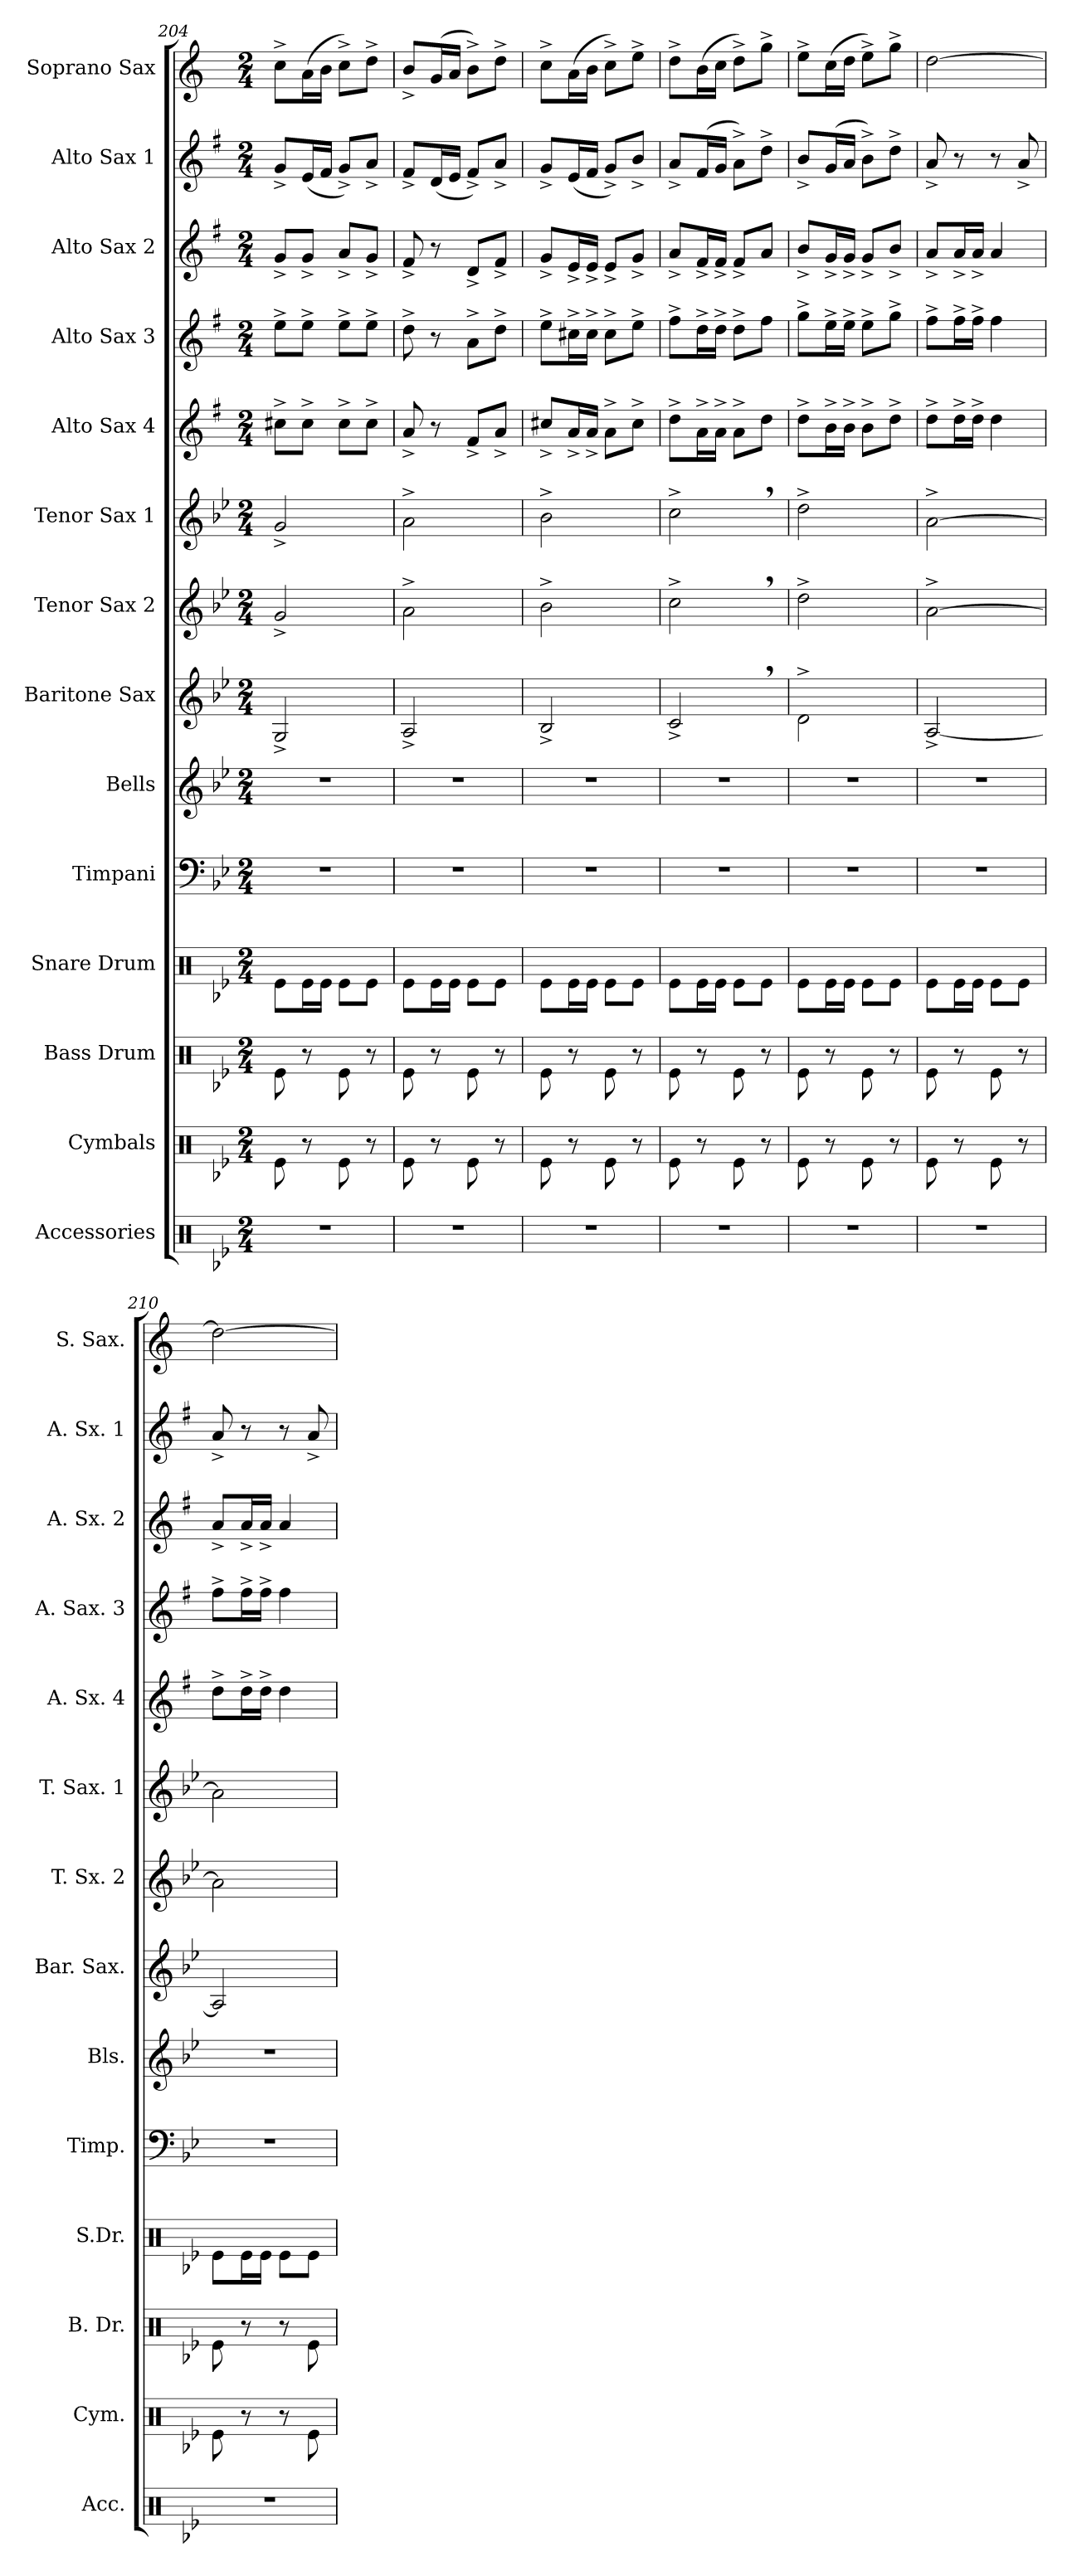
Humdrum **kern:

**kern	**kern	**kern	**kern	**kern	**kern	**kern	**kern	**kern	**kern	**kern	**kern	**kern	**kern
*part14	*part13	*part12	*part11	*part10	*part9	*part8	*part7	*part6	*part5	*part4	*part3	*part2	*part1
*staff14	*staff13	*staff12	*staff11	*staff10	*staff9	*staff8	*staff7	*staff6	*staff5	*staff4	*staff3	*staff2	*staff1
*I"Accessories	*I"Cymbals	*I"Bass Drum	*I"Snare Drum	*I"Timpani	*I"Bells	*I"Baritone Sax	*I"Tenor Sax 2	*I"Tenor Sax 1	*I"Alto Sax 4	*I"Alto Sax  3	*I"Alto Sax 2	*I"Alto Sax 1	*I"Soprano Sax
*I'Acc.	*I'Cym.	*I'B. Dr.	*I'S.Dr.	*I'Timp.	*I'Bls.	*I'Bar. Sax.	*I'T. Sx. 2	*I'T. Sax. 1	*I'A. Sx. 4	*I'A. Sax. 3	*I'A. Sx. 2	*I'A. Sx. 1	*I'S. Sax.
*clefX	*clefX	*clefX	*clefX	*clefF4	*clefG2	*clefG2	*clefG2	*clefG2	*clefG2	*clefG2	*clefG2	*clefG2	*clefG2
*	*	*	*	*	*ITrd-14c-24	*ITrd12c21	*ITrd8c14	*ITrd8c14	*ITrd5c9	*ITrd5c9	*ITrd5c9	*ITrd5c9	*ITrd1c2
*k[b-e-]	*k[b-e-]	*k[b-e-]	*k[b-e-]	*k[b-e-]	*k[b-e-]	*k[b-e-]	*k[b-e-]	*k[b-e-]	*k[b-e-]	*k[b-e-]	*k[b-e-]	*k[b-e-]	*k[b-e-]
*B-:	*B-:	*B-:	*B-:	*B-:	*B-:	*B-:	*B-:	*B-:	*B-:	*B-:	*B-:	*B-:	*B-:
*M2/4	*M2/4	*M2/4	*M2/4	*M2/4	*M2/4	*M2/4	*M2/4	*M2/4	*M2/4	*M2/4	*M2/4	*M2/4	*M2/4
=204	=204	=204	=204	=204	=204	=204	=204	=204	=204	=204	=204	=204	=204
2r	8Re\	8Re\	8Re\L	2r	2r	2GG^/	2G^/	2G^/	8en^\L	8g^\L	8B-^/L	8B-^/L	8b-^\L
.	8r	8r	16Re\L	.	.	.	.	.	8e^\J	8g^\J	8B-^/J	(16G/L	(>16g\L
.	.	.	16Re\JJ	.	.	.	.	.	.	.	.	16A/JJ	16a\JJ
.	8Re\	8Re\	8Re\L	.	.	.	.	.	8e^\L	8g^\L	8c^/L	8B-^/L)	8b-^\L)
.	8r	8r	8Re\J	.	.	.	.	.	8e^\J	8g^\J	8B-^/J	8c^/J	8cc^\J
=205	=205	=205	=205	=205	=205	=205	=205	=205	=205	=205	=205	=205	=205
2r	8Re\	8Re\	8Re\L	2r	2r	2AA^/	2A^\	2A^\	8c^/	8f^\	8A^/	8A^/L	8a^/L
.	8r	8r	16Re\L	.	.	.	.	.	8r	8r	8r	(16F/L	(>16f/L
.	.	.	16Re\JJ	.	.	.	.	.	.	.	.	16G/JJ	16g/JJ
.	8Re\	8Re\	8Re\L	.	.	.	.	.	8A^/L	8c^\L	8F^/L	8A^/L)	8a^\L)
.	8r	8r	8Re\J	.	.	.	.	.	8c^/J	8f^\J	8A^/J	8c^/J	8cc^\J
=206	=206	=206	=206	=206	=206	=206	=206	=206	=206	=206	=206	=206	=206
2r	8Re\	8Re\	8Re\L	2r	2r	2BB-^/	2B-^\	2B-^\	8en^/L	8g^\L	8B-^/L	8B-^/L	8b-^\L
.	8r	8r	16Re\L	.	.	.	.	.	16c^/L	16en^\L	16G^/L	(16G/L	(>16g\L
.	.	.	16Re\JJ	.	.	.	.	.	16c^/JJ	16e^\JJ	16G^/JJ	16A/JJ	16a\JJ
.	8Re\	8Re\	8Re\L	.	.	.	.	.	8c^\L	8e^\L	8G^/L	8B-^/L)	8b-^\L)
.	8r	8r	8Re\J	.	.	.	.	.	8e^\J	8g^\J	8B-^/J	8d^/J	8dd^\J
=207	=207	=207	=207	=207	=207	=207	=207	=207	=207	=207	=207	=207	=207
2r	8Re\	8Re\	8Re\L	2r	2r	2C^,/	2c^,\	2c^,\	8f^\L	8a^\L	8c^/L	8c^/L	8cc^\L
.	8r	8r	16Re\L	.	.	.	.	.	16c^\L	16f^\L	16A^/L	(>16A/L	(>16a\L
.	.	.	16Re\JJ	.	.	.	.	.	16c^\JJ	16f^\JJ	16A^/JJ	16B-/JJ	16b-\JJ
.	8Re\	8Re\	8Re\L	.	.	.	.	.	8c^\L	8f^\L	8A^/L	8c^\L)	8cc^\L)
.	8r	8r	8Re\J	.	.	.	.	.	8f\J	8a\J	8c/J	8f^\J	8ff^\J
=208	=208	=208	=208	=208	=208	=208	=208	=208	=208	=208	=208	=208	=208
2r	8Re\	8Re\	8Re\L	2r	2r	2D^\	2d^\	2d^\	8f^\L	8b-^\L	8d^/L	8d^/L	8dd^\L
.	8r	8r	16Re\L	.	.	.	.	.	16d^\L	16g^\L	16B-^/L	(>16B-/L	(>16b-\L
.	.	.	16Re\JJ	.	.	.	.	.	16d^\JJ	16g^\JJ	16B-^/JJ	16c/JJ	16cc\JJ
.	8Re\	8Re\	8Re\L	.	.	.	.	.	8d^\L	8g^\L	8B-^/L	8d^\L)	8dd^\L)
.	8r	8r	8Re\J	.	.	.	.	.	8f^\J	8b-^\J	8d^/J	8f^\J	8ff^\J
!!LO:PB:g=z
=209	=209	=209	=209	=209	=209	=209	=209	=209	=209	=209	=209	=209	=209
2r	8Re\	8Re\	8Re\L	2r	2r	[2AA^/	[2A^\	[2A^\	8f^\L	8a^\L	8c^/L	8c^/	[2cc\
.	8r	8r	16Re\L	.	.	.	.	.	16f^\L	16a^\L	16c^/L	8r	.
.	.	.	16Re\JJ	.	.	.	.	.	16f^\JJ	16a^\JJ	16c^/JJ	.	.
.	8Re\	8Re\	8Re\L	.	.	.	.	.	4f\	4a\	4c/	8r	.
.	8r	8r	8Re\J	.	.	.	.	.	.	.	.	8c^/	.
=210	=210	=210	=210	=210	=210	=210	=210	=210	=210	=210	=210	=210	=210
2r	8Re\	8Re\	8Re\L	2r	2r	2AA/]	2A\]	2A\]	8f^\L	8a^\L	8c^/L	8c^/	2cc\_
.	8r	8r	16Re\L	.	.	.	.	.	16f^\L	16a^\L	16c^/L	8r	.
.	.	.	16Re\JJ	.	.	.	.	.	16f^\JJ	16a^\JJ	16c^/JJ	.	.
.	8r	8r	8Re\L	.	.	.	.	.	4f\	4a\	4c/	8r	.
.	8Re\	8Re\	8Re\J	.	.	.	.	.	.	.	.	8c^/	.
=	=	=	=	=	=	=	=	=	=	=	=	=	=
*-	*-	*-	*-	*-	*-	*-	*-	*-	*-	*-	*-	*-	*-
